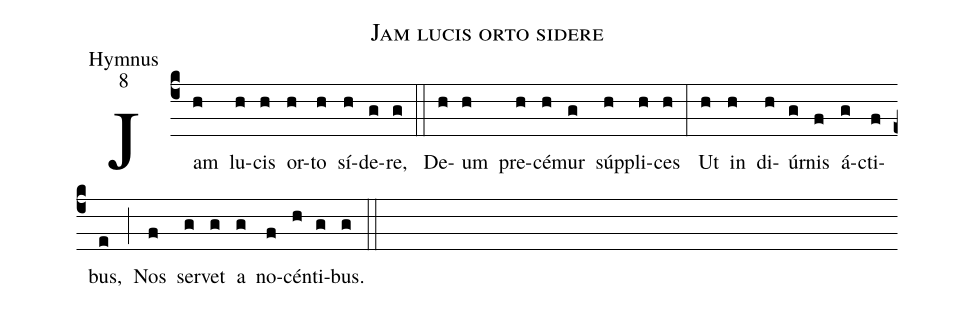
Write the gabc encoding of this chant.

name:Jam lucis orto sidere;
office-part:Hymnus;
mode:8;
%%
(c4) Jam(h) lu(h)cis(h) or(h)to(h) sí(h)de(g)re,(g) (::) De(h)um(h) pre(h)cé(h)mur(g) súp(h)pli(h)ces(h) (:) Ut(h) in(h) di(h)úr(g)nis(f) á(g)cti(f)bus,(e) (;) Nos(f) ser(g)vet(g) a(g) no(f)cén(h)ti(g)bus.(g) (::)
